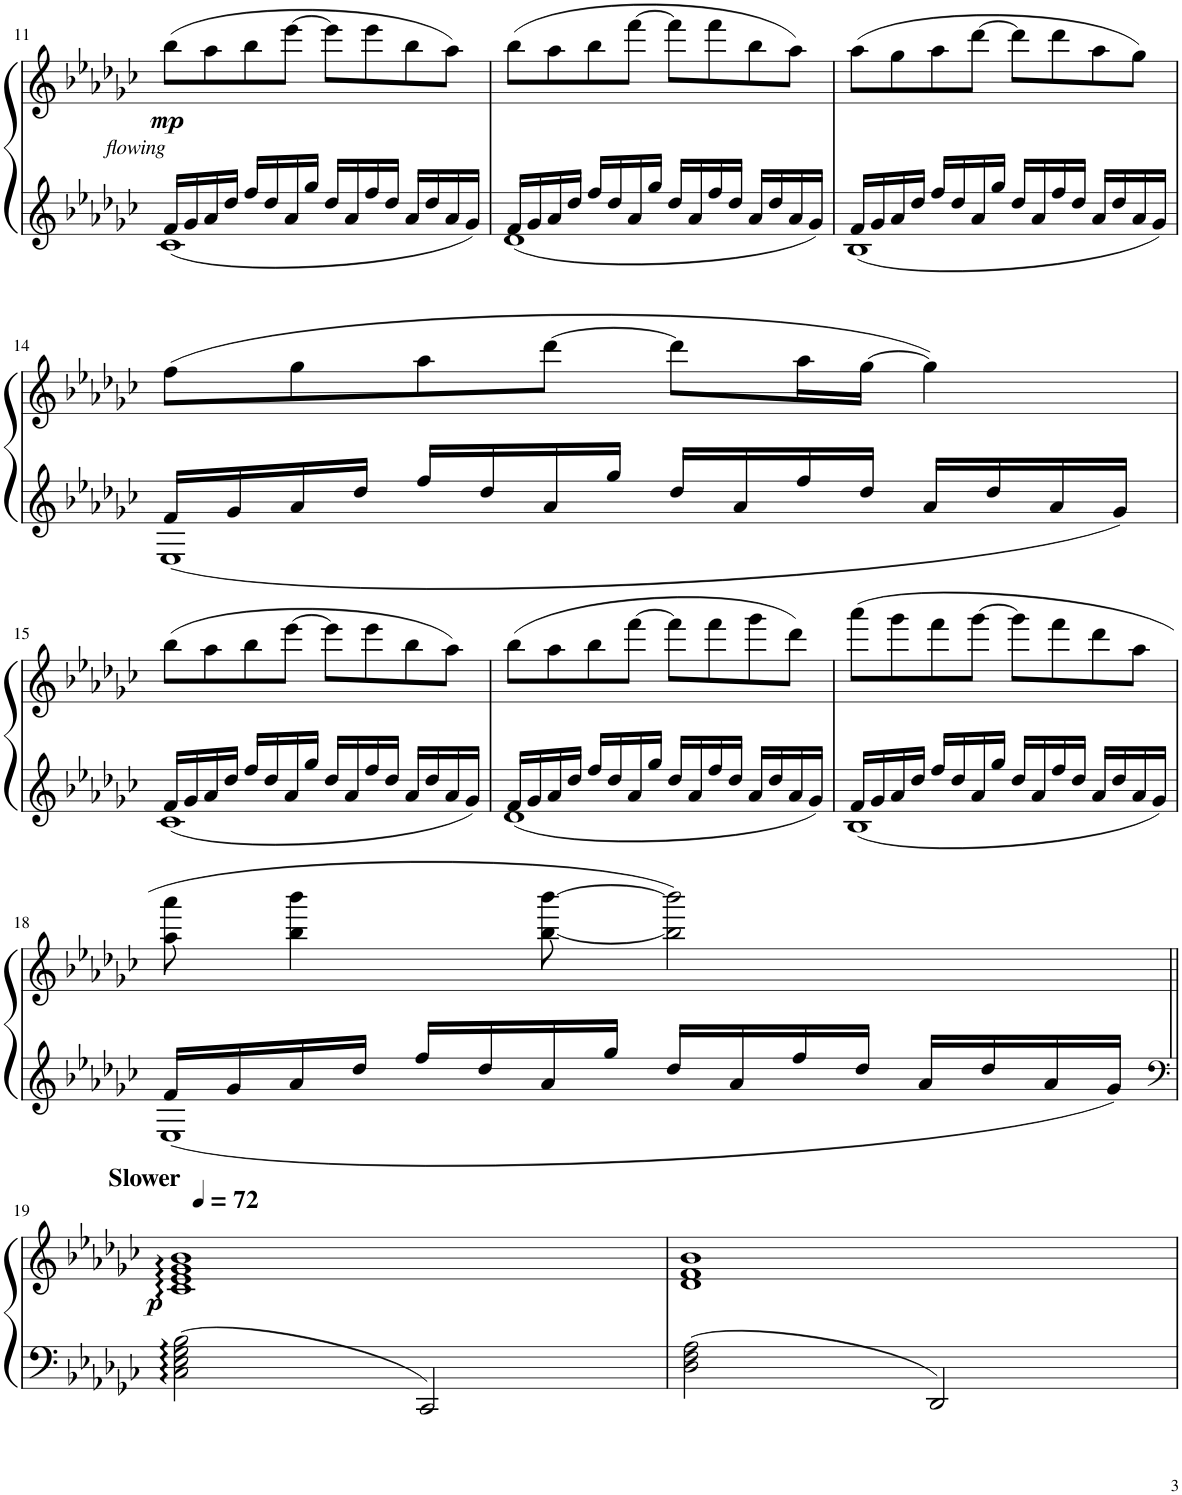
**kern	**kern	**dynam
*part1	*part1	*part1
*staff2	*staff1	*staff1/2
*I"Piano	*	*
*I'Pno.	*	*
!!LO:PB:g=z
*clefG2	*clefG2	*
*k[b-e-a-d-g-c-]	*k[b-e-a-d-g-c-]	*
*M4/4	*M4/4	*
=11	=11	=11
*^	*	*
!LO:TX:a:i:t=flowing	!	!	!
!	!	!	!LO:DY:b
16f/LL	(1c-	(8bb-\L	mp
16g-/	.	.	.
16a-/	.	8aa-\	.
16dd-/JJ	.	.	.
16ff/LL	.	8bb-\	.
16dd-/	.	.	.
16a-/	.	[8eee-\J	.
16gg-/JJ	.	.	.
16dd-/LL	.	8eee-\L]	.
16a-/	.	.	.
16ff/	.	8eee-\	.
16dd-/JJ	.	.	.
16a-/LL	.	8bb-\	.
16dd-/	.	.	.
16a-/	.	8aa-\J)	.
16g-/JJ	.	.	.
=12	=12	=12	=12
16f/LL	(1d-	8bb-\L	.
16g-/	.	.	.
16a-/	.	8aa-\	.
16dd-/JJ	.	.	.
16ff/LL	.	8bb-\	.
16dd-/	.	.	.
16a-/	.	[8fff\J	.
16gg-/JJ	.	.	.
16dd-/LL	.	8fff\L]	.
16a-/	.	.	.
16ff/	.	8fff\	.
16dd-/JJ	.	.	.
16a-/LL	.	8bb-\	.
16dd-/	.	.	.
16a-/	.	8aa-\J)	.
16g-/JJ	.	.	.
=13	=13	=13	=13
16f/LL	(1B-	8aa-\L	.
16g-/	.	.	.
16a-/	.	8gg-\	.
16dd-/JJ	.	.	.
16ff/LL	.	8aa-\	.
16dd-/	.	.	.
16a-/	.	[8ddd-\J	.
16gg-/JJ	.	.	.
16dd-/LL	.	8ddd-\L]	.
16a-/	.	.	.
16ff/	.	8ddd-\	.
16dd-/JJ	.	.	.
16a-/LL	.	8aa-\	.
16dd-/	.	.	.
16a-/	.	8gg-\J)	.
16g-/JJ	.	.	.
!!LO:LB:g=z
=14	=14	=14	=14
16f/LL	(1E-	8ff\L	.
16g-/	.	.	.
16a-/	.	8gg-\	.
16dd-/JJ	.	.	.
16ff/LL	.	8aa-\	.
16dd-/	.	.	.
16a-/	.	[8ddd-\J	.
16gg-/JJ	.	.	.
16dd-/LL	.	8ddd-\L]	.
16a-/	.	.	.
16ff/	.	16aa-\L	.
16dd-/JJ	.	[16gg-\JJ	.
16a-/LL	.	4gg-\])	.
16dd-/	.	.	.
16a-/	.	.	.
16g-/JJ	.	.	.
!!LO:LB:g=z
=15	=15	=15	=15
16f/LL	(1c-	8bb-\L	.
16g-/	.	.	.
16a-/	.	8aa-\	.
16dd-/JJ	.	.	.
16ff/LL	.	8bb-\	.
16dd-/	.	.	.
16a-/	.	[8eee-\J	.
16gg-/JJ	.	.	.
16dd-/LL	.	8eee-\L]	.
16a-/	.	.	.
16ff/	.	8eee-\	.
16dd-/JJ	.	.	.
16a-/LL	.	8bb-\	.
16dd-/	.	.	.
16a-/	.	8aa-\J)	.
16g-/JJ	.	.	.
=16	=16	=16	=16
16f/LL	(1d-	8bb-\L	.
16g-/	.	.	.
16a-/	.	8aa-\	.
16dd-/JJ	.	.	.
16ff/LL	.	8bb-\	.
16dd-/	.	.	.
16a-/	.	[8fff\J	.
16gg-/JJ	.	.	.
16dd-/LL	.	8fff\L]	.
16a-/	.	.	.
16ff/	.	8fff\	.
16dd-/JJ	.	.	.
16a-/LL	.	8ggg-\	.
16dd-/	.	.	.
16a-/	.	8ddd-\J)	.
16g-/JJ	.	.	.
=17	=17	=17	=17
16f/LL	1B-	8aaa-\L	.
16g-/	.	.	.
16a-/	.	8ggg-\	.
16dd-/JJ	.	.	.
16ff/LL	.	8fff\	.
16dd-/	.	.	.
16a-/	.	[8ggg-\J	.
16gg-/JJ	.	.	.
16dd-/LL	.	8ggg-\L]	.
16a-/	.	.	.
16ff/	.	8fff\	.
16dd-/JJ	.	.	.
16a-/LL	.	8ddd-\	.
16dd-/	.	.	.
16a-/	.	8aa-\J	.
16g-/JJ	.	.	.
!!LO:LB:g=z
=18	=18	=18	=18
16f/LL	1E-	8aa-\ 8aaa-\	.
16g-/	.	.	.
16a-/	.	4bb-\ 4bbb-\	.
16dd-/JJ	.	.	.
16ff/LL	.	.	.
16dd-/	.	.	.
16a-/	.	[8bb-\ [8bbb-\	.
16gg-/JJ	.	.	.
16dd-/LL	.	2bb-\] 2bbb-\])	.
16a-/	.	.	.
16ff/	.	.	.
16dd-/JJ	.	.	.
16a-/LL	.	.	.
16dd-/	.	.	.
16a-/	.	.	.
16g-/JJ	.	.	.
*v	*v	*	*
!!LO:LB:g=z
=19||	=19||	=19||
*clefF4	*	*
*	*MM72	*
!	!LO:TX:a:B:t=Slower	!
!	!	!LO:DY:b
2C-\ 2E-\ 2G-\ 2B-\	1c- 1e- 1g- 1b-	p
2CC-/	.	.
=20	=20	=20
2D-\ 2F\ 2A-\	1d- 1f 1b-	.
2DD-/	.	.
=	=	=
*-	*-	*-
